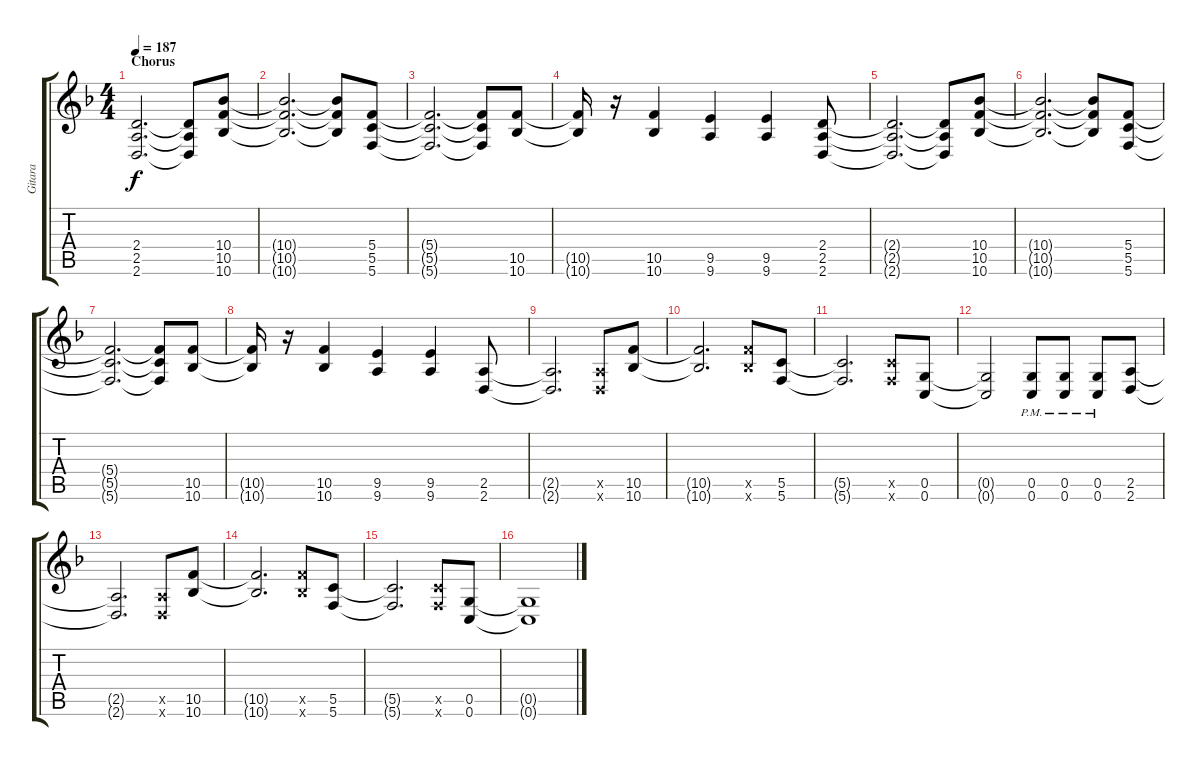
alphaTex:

\track ("Gitara" "Gitara") {instrument distortionguitar}
\staff {score tabs}
\tuning (D4 A3 F3 C3 G2 C2) {hide}
\ts (4 4)
\section ("" "Chorus")
\tempo 187
\clef g2
\ks dminor
(2.4{t} 2.5{t} 2.6{t}).2{d dy f} (2.4{t} 2.5{t} 2.6{t}).8 (10.4 10.5 10.6).8 |
(10.4{t} 10.5{t} 10.6{t}).2{d} (10.4{t} 10.5{t} 10.6{t}).8 (5.4 5.5 5.6).8 |
(5.4{t} 5.5{t} 5.6{t}).2{d} (5.4{t} 5.5{t} 5.6{t}).8 (10.5 10.6).8 |
(10.5{t} 10.6{t}).16 r.16 (10.5 10.6).4 (9.5 9.6).4 (9.5 9.6).4 (2.4 2.5 2.6).8 |
(2.4{t} 2.5{t} 2.6{t}).2{d} (2.4{t} 2.5{t} 2.6{t}).8 (10.4 10.5 10.6).8 |
(10.4{t} 10.5{t} 10.6{t}).2{d} (10.4{t} 10.5{t} 10.6{t}).8 (5.4 5.5 5.6).8 |
(5.4{t} 5.5{t} 5.6{t}).2{d} (5.4{t} 5.5{t} 5.6{t}).8 (10.5 10.6).8 |
(10.5{t} 10.6{t}).16 r.16 (10.5 10.6).4 (9.5 9.6).4 (9.5 9.6).4 (2.5 2.6).8 |
(2.5{t} 2.6{t}).2{d} (2.5{x} 2.6{x}).8 (10.5 10.6).8 |
(10.5{t} 10.6{t}).2{d} (10.5{x} 10.6{x}).8 (5.5 5.6).8 |
(5.5{t} 5.6{t}).2{d} (5.5{x} 5.6{x}).8 (0.5 0.6).8 |
(0.5{t} 0.6{t}).2 (0.5{pm} 0.6{pm}).8 (0.5{pm} 0.6{pm}).8 (0.5{pm} 0.6{pm}).8 (2.5 2.6).8 |
(2.5{t} 2.6{t}).2{d} (2.5{x} 2.6{x}).8 (10.5 10.6).8 |
(10.5{t} 10.6{t}).2{d} (10.5{x} 10.6{x}).8 (5.5 5.6).8 |
(5.5{t} 5.6{t}).2{d} (5.5{x} 5.6{x}).8 (0.5 0.6).8 |
(0.5{t} 0.6{t}).1
